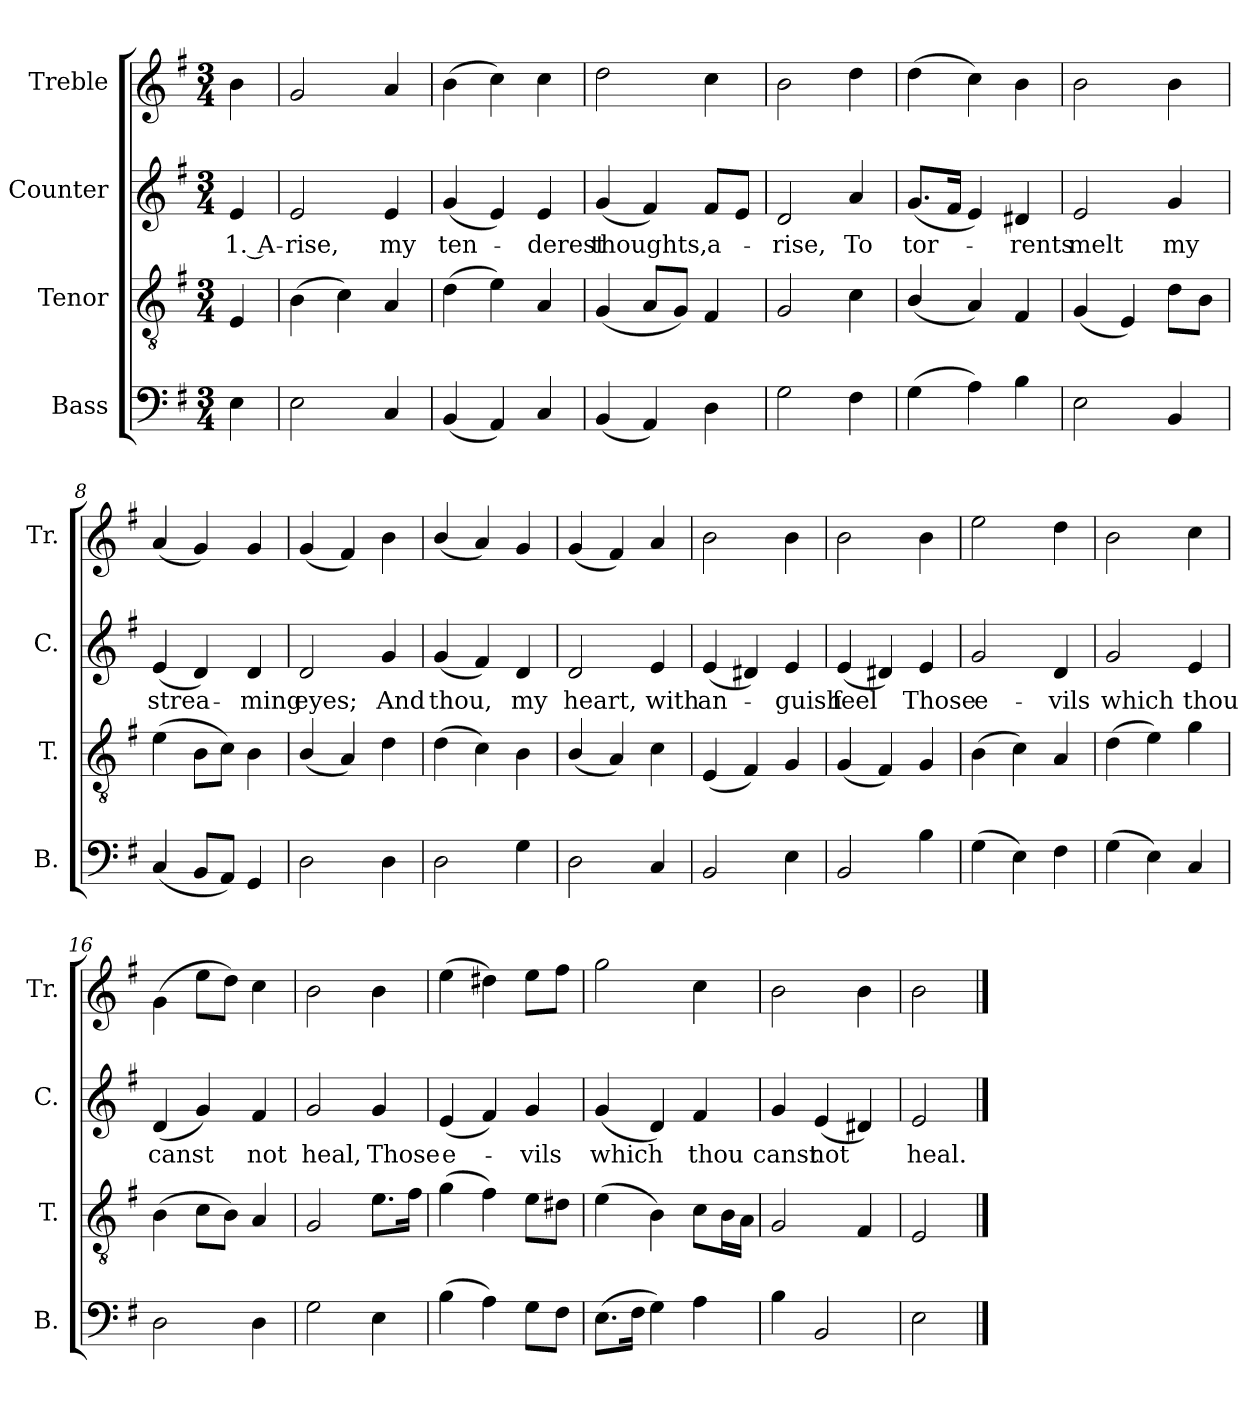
**kern	**kern	**kern	**text	**kern
*part4	*part3	*part2	*part2	*part1
*staff4	*staff3	*staff2	*staff2	*staff1
*I"Bass	*I"Tenor	*I"Counter	*	*I"Treble
*I'B.	*I'T.	*I'C.	*	*I'Tr.
*clefF4	*clefGv2	*clefG2	*	*clefG2
*k[f#]	*k[f#]	*k[f#]	*	*k[f#]
*M3/4	*M3/4	*M3/4	*	*M3/4
=1	=1	=1	=1	=1
4E\	4E/	4e/	1. A-	4b\
=2	=2	=2	=2	=2
2E\	(4B\	2e/	-rise,	2g/
.	4c\)	.	.	.
4C/	4A/	4e/	my	4a/
=3	=3	=3	=3	=3
(4BB/	(4d\	(4g/	ten-	(4b\
4AA/)	4e\)	4e/)	.	4cc\)
4C/	4A/	4e/	-derest	4cc\
=4	=4	=4	=4	=4
(4BB/	(4G/	(4g/	thoughts,	2dd\
4AA/)	8A/L	4f#/)	.	.
.	8G/J)	.	.	.
4D\	4F#/	8f#/L	a-	4cc\
.	.	8e/J	.	.
=5	=5	=5	=5	=5
2G\	2G/	2d/	-rise,	2b\
4F#\	4c\	4a/	To	4dd\
=6	=6	=6	=6	=6
(4G\	(4B/	(8.g/L	tor-	(4dd\
.	.	16f#/Jk	.	.
4A\)	4A/)	4e/)	.	4cc\)
4B\	4F#/	4d#X/	-rents	4b\
=7	=7	=7	=7	=7
2E\	(4G/	2e/	melt	2b\
.	4E/)	.	.	.
4BB/	8d\L	4g/	my	4b\
.	8B\J	.	.	.
=8	=8	=8	=8	=8
(4C/	(4e\	(4e/	strea-	(4a/
8BB/L	8B\L	4d/)	.	4g/)
8AA/J)	8c\J)	.	.	.
4GG/	4B\	4d/	-ming	4g/
=9	=9	=9	=9	=9
2D\	(4B/	2d/	eyes;	(4g/
.	4A/)	.	.	4f#/)
4D\	4d\	4g/	And	4b\
=10	=10	=10	=10	=10
2D\	(4d\	(4g/	thou,	(4b/
.	4c\)	4f#/)	.	4a/)
4G\	4B\	4d/	my	4g/
=11	=11	=11	=11	=11
2D\	(4B/	2d/	heart,	(4g/
.	4A/)	.	.	4f#/)
4C/	4c\	4e/	with	4a/
=12	=12	=12	=12	=12
2BB/	(4E/	(4e/	an-	2b\
.	4F#/)	4d#X/)	.	.
4E\	4G/	4e/	-guish	4b\
=13	=13	=13	=13	=13
2BB/	(4G/	(4e/	feel	2b\
.	4F#/)	4d#X/)	.	.
4B\	4G/	4e/	Those	4b\
=14	=14	=14	=14	=14
(4G\	(4B\	2g/	e-	2ee\
4E\)	4c\)	.	.	.
4F#\	4A/	4d/	-vils	4dd\
=15	=15	=15	=15	=15
(4G\	(4d\	2g/	which	2b\
4E\)	4e\)	.	.	.
4C/	4g\	4e/	thou	4cc\
=16	=16	=16	=16	=16
2D\	(4B\	(4d/	canst	(4g\
.	8c\L	4g/)	.	8ee\L
.	8B\J)	.	.	8dd\J)
4D\	4A/	4f#/	not	4cc\
=17	=17	=17	=17	=17
2G\	2G/	2g/	heal,	2b\
4E\	8.e\L	4g/	Those	4b\
.	16f#\Jk	.	.	.
=18	=18	=18	=18	=18
(4B\	(4g\	(4e/	e-	(4ee\
4A\)	4f#\)	4f#/)	.	4dd#X\)
8G\L	8e\L	4g/	-vils	8ee\L
8F#\J	8d#X\J	.	.	8ff#\J
=19	=19	=19	=19	=19
(8.E\L	(4e\	(4g/	which	2gg\
16F#\Jk	.	.	.	.
4G\)	4B\)	4d/)	.	.
4A\	8c\L	4f#/	thou	4cc\
.	16B\L	.	.	.
.	16A\JJ	.	.	.
=20	=20	=20	=20	=20
4B\	2G/	4g/	canst	2b\
2BB/	.	(4e/	not	.
.	4F#/	4d#X/)	.	4b\
=21	=21	=21	=21	=21
2E\	2E/	2e/	heal.	2b\
==	==	==	==	==
*-	*-	*-	*-	*-
